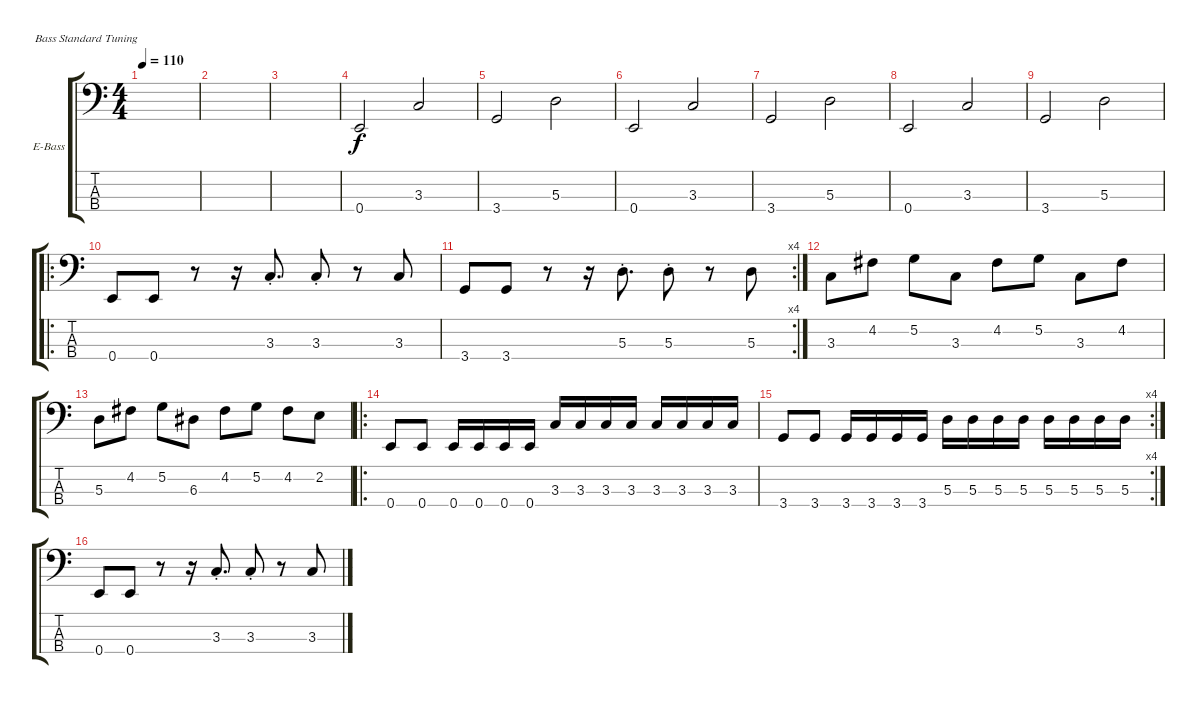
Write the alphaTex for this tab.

\defaultSystemsLayout 4
\bracketExtendMode groupsimilarinstruments
\firstSystemTrackNameOrientation horizontal
\otherSystemsTrackNameOrientation horizontal
\track ("Александр Кислинский(Кислый)" "E-Bass") {instrument electricbassfinger}
\staff {score tabs}
\tuning (G2 D2 A1 E1)
\ts (4 4)
\tempo 110
\clef f4
\scale
0.485477
\ks c
|
\scale
0.257261 |
\scale
0.257261 |
\scale
0.333333 0.4.2 3.3.2 |
3.4.2 5.3.2 |
0.4.2 3.3.2 |
3.4.2 5.3.2 |
0.4.2 3.3.2 |
3.4.2 5.3.2 |
\ro
0.4.8 0.4.8 r.8 r.16 3.3{st}.8{d} 3.3{st}.8 r.8 3.3.8 |
\rc 4
3.4.8 3.4.8 r.8 r.16 5.3{st}.8{d} 5.3{st}.8 r.8 5.3.8 |
3.3.8 4.2.8 5.2.8 3.3.8 4.2.8 5.2.8 3.3.8 4.2.8 |
\scale
0.333333 5.3.8 4.2.8 5.2.8 6.3.8 4.2.8 5.2.8 4.2.8 2.2.8 |
\ro
\scale
0.333333 0.4.8 0.4.8 0.4.16 0.4.16 0.4.16 0.4.16 3.3.16 3.3.16 3.3.16 3.3.16 3.3.16 3.3.16 3.3.16 3.3.16 |
\rc 4
\scale
0.333333 3.4.8 3.4.8 3.4.16 3.4.16 3.4.16 3.4.16 5.3.16 5.3.16 5.3.16 5.3.16 5.3.16 5.3.16 5.3.16 5.3.16 |
\scale
0.333333 0.4.8 0.4.8 r.8 r.16 3.3{st}.8{d} 3.3{st}.8 r.8 3.3.8
